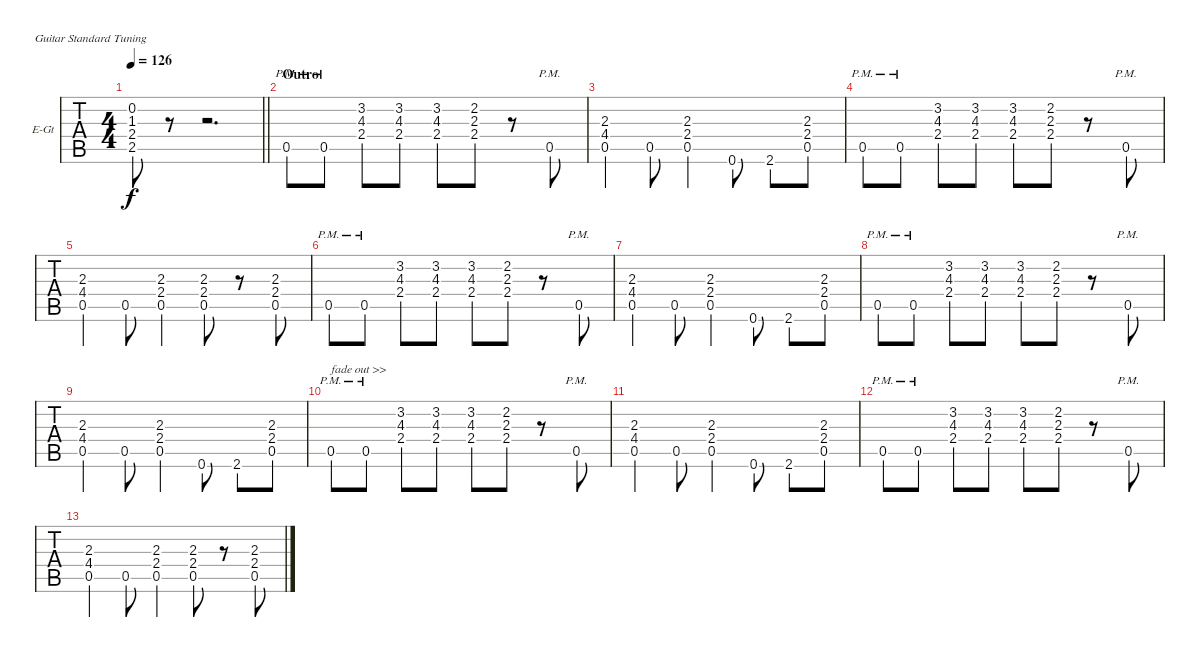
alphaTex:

\bracketExtendMode groupsimilarinstruments
\firstSystemTrackNameOrientation horizontal
\otherSystemsTrackNameOrientation horizontal
\track ("Rythym Guitar #1" "E-Gt") {instrument distortionguitar}
\staff {tabs}
\tuning (E4 B3 G3 D3 A2 E2)
\ts (4 4)
\tempo 126
\clef g2
\barLineRight lightlight
\ks a
(0.2 1.3 2.4 2.5).8{dy f} r.8 r.2{d} |
\section ("" "Outro")
0.5{pm}.8 0.5{pm}.8 (3.2 4.3 2.4).8 (3.2 4.3 2.4).8 (3.2 4.3 2.4).8 (2.2 2.3 2.4).8 r.8 0.5{pm}.8 |
(2.3 4.4 0.5).4 0.5.8 (2.3 2.4 0.5).4 0.6.8 2.6.8 (2.4 0.5 2.3).8 |
0.5{pm}.8 0.5{pm}.8 (3.2 4.3 2.4).8 (3.2 4.3 2.4).8 (3.2 4.3 2.4).8 (2.2 2.3 2.4).8 r.8 0.5{pm}.8 |
(2.3 4.4 0.5).4 0.5.8 (2.3 2.4 0.5).4 (2.3 2.4 0.5).8 r.8 (2.3 2.4 0.5).8 |
0.5{pm}.8 0.5{pm}.8 (3.2 4.3 2.4).8 (3.2 4.3 2.4).8 (3.2 4.3 2.4).8 (2.2 2.3 2.4).8 r.8 0.5{pm}.8 |
(2.3 4.4 0.5).4 0.5.8 (2.3 2.4 0.5).4 0.6.8 2.6.8 (2.4 0.5 2.3).8 |
0.5{pm}.8 0.5{pm}.8 (3.2 4.3 2.4).8 (3.2 4.3 2.4).8 (3.2 4.3 2.4).8 (2.2 2.3 2.4).8 r.8 0.5{pm}.8 |
(2.3 4.4 0.5).4 0.5.8 (2.3 2.4 0.5).4 0.6.8 2.6.8 (2.4 0.5 2.3).8 |
0.5{pm}.8{txt "fade out >>"} 0.5{pm}.8 (3.2 4.3 2.4).8 (3.2 4.3 2.4).8 (3.2 4.3 2.4).8 (2.2 2.3 2.4).8 r.8 0.5{pm}.8 |
(2.3 4.4 0.5).4 0.5.8 (2.3 2.4 0.5).4 0.6.8 2.6.8 (2.4 0.5 2.3).8 |
0.5{pm}.8 0.5{pm}.8 (3.2 4.3 2.4).8 (3.2 4.3 2.4).8 (3.2 4.3 2.4).8 (2.2 2.3 2.4).8 r.8 0.5{pm}.8 |
(2.3 4.4 0.5).4 0.5.8 (2.3 2.4 0.5).4 (2.3 2.4 0.5).8 r.8 (2.3 2.4 0.5).8
